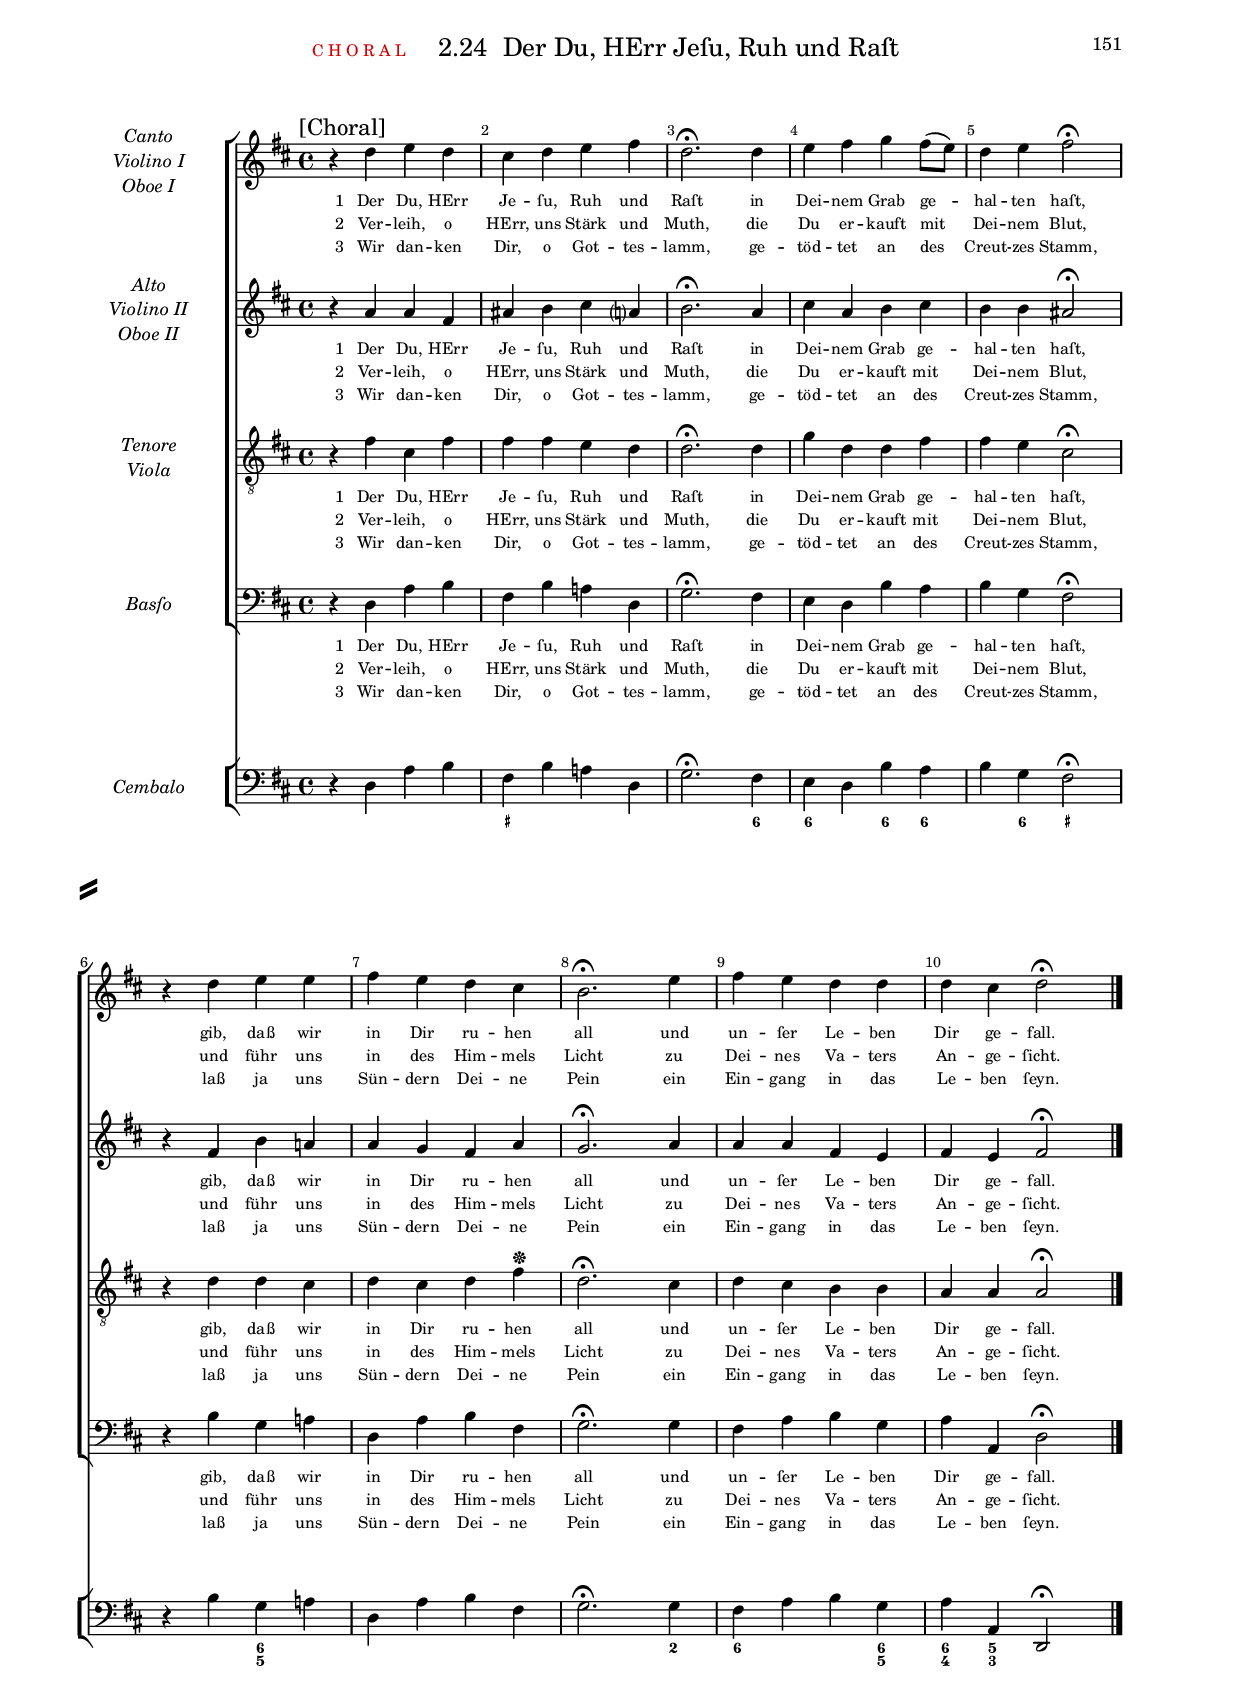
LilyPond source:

% (c) 2020 by Wolfgang Esser-Skala.
% This file is licensed under the Creative Commons Attribution-NonCommercial-ShareAlike 4.0 International License.
% To view a copy of this license, visit http://creativecommons.org/licenses/by-nc-sa/4.0/.

\version "2.18.0"

\include "../definitions.ly"

\paper { first-page-number = #151 }

#(set-global-staff-size 15.87)

\book {
% 	\bookpart {
% 		\paper { evenHeaderMarkup = {} oddHeaderMarkup = {} }
% 		\partTitle "L U K A S" "X X I I I"
% 	}
% 	\bookpart {
% 		\paper { evenHeaderMarkup = {} oddHeaderMarkup = {} }
% 		\markup \null
% 	}
% 	\bookpart {
% 		\header {
% 			movement = \movementTitle "2.1" "R E C I T A T I V O" "Und der gantze Hauffe ſtund auf"
% 		}
% 		\paper {
% 			system-system-spacing.basic-distance = #23
% 			system-system-spacing.minimum-distance = #23
% 			systems-per-page = #2
% 		}
% 		\score {
% 			<<
% 				\new Staff {
% 					\set Staff.instrumentName = "Evangeliſt"
% 					\new Voice = "Tenore" { \dynamicUp \UndDerGantzeTenoreNotes }
% 				}
% 				\new Lyrics \lyricsto Tenore \UndDerGantzeTenoreLyrics
% 				\new StaffGroup <<
% 					\new Staff {
% 						\set Staff.instrumentName = "Cembalo"
% 						\UndDerGantzeOrgano
% 					}
% 				>>
% 				\new FiguredBass { \UndDerGantzeBassFigures }
% 			>>
% 			\layout { }
% 			\midi { \tempo 4 = 60 }
% 		}
% 	}
% 	\bookpart {
% 		\header {
% 			movement = \movementTitle "2.2" "C O R O" "Dieſen finden wir, daß Er das Volck abwendet"
% 		}
% 		\paper { systems-per-page = #1 }
% 		\score {
% 			<<
% 				\new StaffGroup <<
% 					\new GrandStaff <<
% 						\new Staff {
% 							\set Staff.instrumentName = "Oboe I"
% 							\DiesenFindenWirOboeI
% 						}
% 						\new Staff {
% 							\set Staff.instrumentName = "Oboe II"
% 							\DiesenFindenWirOboeII
% 						}
% 					>>
% 				>>
% 				\new StaffGroup <<
% 					\new GrandStaff \with { \violinGroupDistance } <<
% 						\new Staff {
% 							\set Staff.instrumentName = "Violino I"
% 							\DiesenFindenWirViolinoI
% 						}
% 						\new Staff {
% 							\set Staff.instrumentName = "Violino II"
% 							\DiesenFindenWirViolinoII
% 						}
% 					>>
% 					\new Staff {
% 						\set Staff.instrumentName = "Viola"
% 						\DiesenFindenWirViola
% 					}
% 				>>
% 				\new ChoirStaff <<
% 					\new Staff {
% 						\set Staff.instrumentName = "Canto"
% 						\new Voice = "Soprano" { \dynamicUp \DiesenFindenWirSopranoNotes }
% 					}
% 					\new Lyrics \lyricsto Soprano \DiesenFindenWirSopranoLyrics
% 					
% 					\new Staff {
% 						\set Staff.instrumentName = "Alto"
% 						\new Voice = "Alto" { \dynamicUp \DiesenFindenWirAltoNotes }
% 					}
% 					\new Lyrics \lyricsto Alto \DiesenFindenWirAltoLyrics
% 					
% 					\new Staff {
% 						\set Staff.instrumentName = "Tenore"
% 						\new Voice = "Tenore" { \dynamicUp \DiesenFindenWirTenoreNotes }
% 					}
% 					\new Lyrics \lyricsto Tenore \DiesenFindenWirTenoreLyrics
% 					
% 					\new Staff {
% 						\set Staff.instrumentName = "Basſo"
% 						\new Voice = "Basso" { \dynamicUp \DiesenFindenWirBassoNotes }
% 					}
% 					\new Lyrics \lyricsto Basso \DiesenFindenWirBassoLyrics
% 				>>
% 				\new StaffGroup <<
% 					\new Staff {
% 						\set Staff.instrumentName = "Cembalo"
% 						\DiesenFindenWirOrgano
% 					}
% 				>>
% 				\new FiguredBass { \DiesenFindenWirBassFigures }
% 			>>
% 			\layout { }
% 			\midi { \tempo 4. = 70 }
% 		}
% 	}
% 	\bookpart {
% 		\header {
% 			movement = \movementTitle "2.3" "R E C I T A T I V O" "Pilatus aber fragte Ihn"
% 		}
% 		\paper {
% 			system-system-spacing.basic-distance = #23
% 			system-system-spacing.minimum-distance = #23
% 			systems-per-page = #4
% 		}
% 		\score {
% 			<<
% 				\new Staff {
% 					\set Staff.instrumentName = \markup { \center-column { "Evangeliſt" "Pilatus" } }
% 					\new Voice = "Tenore" { \dynamicUp \PilatusAberTenoreNotes }
% 				}
% 				\new Lyrics \lyricsto Tenore \PilatusAberTenoreLyrics
% 				\new StaffGroup <<
% 					\new Staff {
% 						\set Staff.instrumentName = "Cembalo"
% 						\PilatusAberOrgano
% 					}
% 				>>
% 				\new FiguredBass { \PilatusAberBassFigures }
% 			>>
% 			\layout { }
% 			\midi { \tempo 4 = 60 }
% 		}
% 	}
% 	\bookpart {
% 		\header {
% 			movement = \movementTitle "2.4" "C O R O" "Er hat das Volck erreget"
% 		}
% 		\paper { systems-per-page = #1 }
% 		\score {
% 			<<
% 				\new StaffGroup <<
% 					\new GrandStaff <<
% 						\new Staff {
% 							\set Staff.instrumentName = "Oboe I"
% 							\ErHatDasVolckOboeI
% 						}
% 						\new Staff {
% 							\set Staff.instrumentName = "Oboe II"
% 							\ErHatDasVolckOboeII
% 						}
% 					>>
% 				>>
% 				\new StaffGroup <<
% 					\new GrandStaff \with { \violinGroupDistance } <<
% 						\new Staff {
% 							\set Staff.instrumentName = "Violino I"
% 							\ErHatDasVolckViolinoI
% 						}
% 						\new Staff {
% 							\set Staff.instrumentName = "Violino II"
% 							\ErHatDasVolckViolinoII
% 						}
% 					>>
% 					\new Staff {
% 						\set Staff.instrumentName = "Viola"
% 						\ErHatDasVolckViola
% 					}
% 				>>
% 				\new ChoirStaff <<
% 					\new Staff {
% 						\set Staff.instrumentName = "Canto"
% 						\new Voice = "Soprano" { \dynamicUp \ErHatDasVolckSopranoNotes }
% 					}
% 					\new Lyrics \lyricsto Soprano \ErHatDasVolckSopranoLyrics
% 					
% 					\new Staff {
% 						\set Staff.instrumentName = "Alto"
% 						\new Voice = "Alto" { \dynamicUp \ErHatDasVolckAltoNotes }
% 					}
% 					\new Lyrics \lyricsto Alto \ErHatDasVolckAltoLyrics
% 					
% 					\new Staff {
% 						\set Staff.instrumentName = "Tenore"
% 						\new Voice = "Tenore" { \dynamicUp \ErHatDasVolckTenoreNotes }
% 					}
% 					\new Lyrics \lyricsto Tenore \ErHatDasVolckTenoreLyrics
% 					
% 					\new Staff {
% 						\set Staff.instrumentName = "Basſo"
% 						\new Voice = "Basso" { \dynamicUp \ErHatDasVolckBassoNotes }
% 					}
% 					\new Lyrics \lyricsto Basso \ErHatDasVolckBassoLyrics
% 				>>
% 				\new StaffGroup <<
% 					\new Staff {
% 						\set Staff.instrumentName = "Cembalo"
% 						\ErHatDasVolckOrgano
% 					}
% 				>>
% 				\new FiguredBass { \ErHatDasVolckBassFigures }
% 			>>
% 			\layout { }
% 			\midi { \tempo 4 = 100 }
% 		}
% 	}
% 	\bookpart {
% 		\header {
% 			movement = \movementTitle "2.5" "R E C I T A T I V O" "Da aber Pilatus Galiläam hörete"
% 		}
% 		\paper {
% 			system-system-spacing.basic-distance = #23
% 			system-system-spacing.minimum-distance = #23
% 			systems-per-page = #5
% 		}
% 		\score {
% 			<<
% 				\new Staff {
% 					\set Staff.instrumentName = "Evangeliſt"
% 					\new Voice = "Tenore" { \dynamicUp \DaAberPilatusTenoreNotes }
% 				}
% 				\new Lyrics \lyricsto Tenore \DaAberPilatusTenoreLyrics
% 				\new StaffGroup <<
% 					\new Staff {
% 						\set Staff.instrumentName = "Cembalo"
% 						\DaAberPilatusOrgano
% 					}
% 				>>
% 				\new FiguredBass { \DaAberPilatusBassFigures }
% 			>>
% 			\layout { }
% 			\midi { \tempo 4 = 60 }
% 		}
% 	}
% 	\bookpart {
% 		\header {
% 			movement = \movementTitle "2.6" "C H O R A L" "Iſt Gott für mich, ſo trete"
% 		}
% 		\paper {
% 			system-system-spacing.basic-distance = #35
% 			system-system-spacing.minimum-distance = #35
% 			systems-per-page = #2
% 		}
% 		\score {
% 			<<
% 				\new ChoirStaff \with { \twoStanzaDistance } <<
% 					\new Staff {
% 						\set Staff.instrumentName = \markup { \center-column { "Canto" "Violino I" "Oboe I" } }
% 						\new Voice = "Soprano" { \dynamicUp \IstGottFuerSopranoNotes }
% 					}
% 					\new Lyrics \lyricsto Soprano \IstGottFuerSopranoLyricsA
% 					\new Lyrics \lyricsto Soprano \IstGottFuerSopranoLyricsB
% 					
% 					\new Staff {
% 						\set Staff.instrumentName = \markup { \center-column { "Alto" "Violino II" "Oboe II" } }
% 						\new Voice = "Alto" { \dynamicUp \IstGottFuerAltoNotes }
% 					}
% 					\new Lyrics \lyricsto Alto \IstGottFuerAltoLyricsA
% 					\new Lyrics \lyricsto Alto \IstGottFuerAltoLyricsB
% 					
% 					\new Staff {
% 						\set Staff.instrumentName = \markup { \center-column { "Tenore" "Viola" } }
% 						\new Voice = "Tenore" { \dynamicUp \IstGottFuerTenoreNotes }
% 					}
% 					\new Lyrics \lyricsto Tenore \IstGottFuerTenoreLyricsA
% 					\new Lyrics \lyricsto Tenore \IstGottFuerTenoreLyricsB
% 					
% 					\new Staff {
% 						\set Staff.instrumentName = "Basſo"
% 						\new Voice = "Basso" { \dynamicUp \IstGottFuerBassoNotes }
% 					}
% 					\new Lyrics \lyricsto Basso \IstGottFuerBassoLyricsA
% 					\new Lyrics \lyricsto Basso \IstGottFuerBassoLyricsB
% 				>>
% 				\new StaffGroup <<
% 					\new Staff {
% 						\set Staff.instrumentName = "Cembalo"
% 						\IstGottFuerOrgano
% 					}
% 				>>
% 				\new FiguredBass { \IstGottFuerBassFigures }
% 			>>
% 			\layout { }
% 			\midi { \tempo 4 = 90 }
% 		}
% 	}
% 	\bookpart {
% 		\header {
% 			movement = \movementTitle "2.7" "R E C I T A T I V O" "Pilatus aber rief die Hohenprieſter"
% 		}
% 		\paper {
% 			system-system-spacing.basic-distance = #23
% 			system-system-spacing.minimum-distance = #23
% 			systems-per-page = #4
% 		}
% 		\score {
% 			<<
% 				\new Staff {
% 					\set Staff.instrumentName = \markup { \center-column { "Evangeliſt" "Pilatus" } }
% 					\new Voice = "Tenore" { \dynamicUp \PilatusAberRiefTenoreNotes }
% 				}
% 				\new Lyrics \lyricsto Tenore \PilatusAberRiefTenoreLyrics
% 				\new StaffGroup <<
% 					\new Staff {
% 						\set Staff.instrumentName = "Cembalo"
% 						\PilatusAberRiefOrgano
% 					}
% 				>>
% 				\new FiguredBass { \PilatusAberRiefBassFigures }
% 			>>
% 			\layout { }
% 			\midi { \tempo 4 = 60 }
% 		}
% 	}
% 	\bookpart {
% 		\header {
% 			movement = \movementTitle "2.8" "C O R O" "Hinweg mit dieſem"
% 		}
% 		\paper { systems-per-page = #1 }
% 		\score {
% 			<<
% 				\new StaffGroup <<
% 					\new GrandStaff <<
% 						\new Staff {
% 							\set Staff.instrumentName = "Oboe I"
% 							\HinwegMitDiesemOboeI
% 						}
% 						\new Staff {
% 							\set Staff.instrumentName = "Oboe II"
% 							\HinwegMitDiesemOboeII
% 						}
% 					>>
% 				>>
% 				\new StaffGroup <<
% 					\new GrandStaff \with { \violinGroupDistance } <<
% 						\new Staff {
% 							\set Staff.instrumentName = "Violino I"
% 							\HinwegMitDiesemViolinoI
% 						}
% 						\new Staff {
% 							\set Staff.instrumentName = "Violino II"
% 							\HinwegMitDiesemViolinoII
% 						}
% 					>>
% 					\new Staff {
% 						\set Staff.instrumentName = "Viola"
% 						\HinwegMitDiesemViola
% 					}
% 				>>
% 				\new ChoirStaff <<
% 					\new Staff {
% 						\set Staff.instrumentName = "Canto"
% 						\new Voice = "Soprano" { \dynamicUp \HinwegMitDiesemSopranoNotes }
% 					}
% 					\new Lyrics \lyricsto Soprano \HinwegMitDiesemSopranoLyrics
% 					
% 					\new Staff {
% 						\set Staff.instrumentName = "Alto"
% 						\new Voice = "Alto" { \dynamicUp \HinwegMitDiesemAltoNotes }
% 					}
% 					\new Lyrics \lyricsto Alto \HinwegMitDiesemAltoLyrics
% 					
% 					\new Staff {
% 						\set Staff.instrumentName = "Tenore"
% 						\new Voice = "Tenore" { \dynamicUp \HinwegMitDiesemTenoreNotes }
% 					}
% 					\new Lyrics \lyricsto Tenore \HinwegMitDiesemTenoreLyrics
% 					
% 					\new Staff {
% 						\set Staff.instrumentName = "Basſo"
% 						\new Voice = "Basso" { \dynamicUp \HinwegMitDiesemBassoNotes }
% 					}
% 					\new Lyrics \lyricsto Basso \HinwegMitDiesemBassoLyrics
% 				>>
% 				\new StaffGroup <<
% 					\new Staff {
% 						\set Staff.instrumentName = "Cembalo"
% 						\HinwegMitDiesemOrgano
% 					}
% 				>>
% 				\new FiguredBass { \HinwegMitDiesemBassFigures }
% 			>>
% 			\layout { }
% 			\midi { \tempo 4 = 100 }
% 		}
% 	}
% 	\bookpart {
% 		\header {
% 			movement = \movementTitle "2.9" "R E C I T A T I V O" "Welcher war um einen Aufruhr"
% 		}
% 		\paper { systems-per-page = #1 }
% 		\score {
% 			<<
% 				\new StaffGroup <<
% 					\new GrandStaff \with { \violinGroupDistance } <<
% 						\new Staff {
% 							\set Staff.instrumentName = "Violino I"
% 							\WelcherWarUmViolinoI
% 						}
% 						\new Staff {
% 							\set Staff.instrumentName = "Violino II"
% 							\WelcherWarUmViolinoII
% 						}
% 					>>
% 					\new Staff {
% 						\set Staff.instrumentName = "Viola"
% 						\WelcherWarUmViola
% 					}
% 				>>
% 				\new Staff {
% 					\set Staff.instrumentName = \markup { \center-column { "Evangeliſt" "Pilatus" } }
% 					\new Voice = "Evangelist" { \dynamicUp \WelcherWarUmEvangelistNotes }
% 				}
% 				\new Lyrics \lyricsto Evangelist \WelcherWarUmEvangelistLyrics
% 				\new ChoirStaff <<
% 					\new Staff {
% 						\set Staff.instrumentName = "Canto"
% 						\new Voice = "Soprano" { \dynamicUp \WelcherWarUmSopranoNotes }
% 					}
% 					\new Lyrics \lyricsto Soprano \WelcherWarUmSopranoLyrics
% 					
% 					\new Staff {
% 						\set Staff.instrumentName = "Alto"
% 						\new Voice = "Alto" { \dynamicUp \WelcherWarUmAltoNotes }
% 					}
% 					\new Lyrics \lyricsto Alto \WelcherWarUmAltoLyrics
% 					
% 					\new Staff {
% 						\set Staff.instrumentName = "Tenore"
% 						\new Voice = "Tenore" { \dynamicUp \WelcherWarUmTenoreNotes }
% 					}
% 					\new Lyrics \lyricsto Tenore \WelcherWarUmTenoreLyrics
% 					
% 					\new Staff {
% 						\set Staff.instrumentName = "Basſo"
% 						\new Voice = "Basso" { \dynamicUp \WelcherWarUmBassoNotes }
% 					}
% 					\new Lyrics \lyricsto Basso \WelcherWarUmBassoLyrics
% 				>>
% 				\new StaffGroup <<
% 					\new Staff {
% 						\set Staff.instrumentName = "Cembalo"
% 						\WelcherWarUmOrgano
% 					}
% 				>>
% 				\new FiguredBass { \WelcherWarUmBassFigures }
% 			>>
% 			\layout { }
% 			\midi { \tempo 4 = 60 }
% 		}
% 	}
% 	\bookpart {
% 		\header {
% 			movement = \movementTitle "2.10" "C O R O" "Es ſoll der fromme Jeſus ſterben"
% 		}
% 		\paper { systems-per-page = #1 }
% 		\score {
% 			<<
% 				\new StaffGroup <<
% 					\new GrandStaff <<
% 						\new Staff {
% 							\set Staff.instrumentName = "Oboe I"
% 							\EsSollDerOboeI
% 						}
% 						\new Staff {
% 							\set Staff.instrumentName = "Oboe II"
% 							\EsSollDerOboeII
% 						}
% 					>>
% 				>>
% 				\new StaffGroup <<
% 					\new GrandStaff \with { \violinGroupDistance } <<
% 						\new Staff {
% 							\set Staff.instrumentName = "Violino I"
% 							\EsSollDerViolinoI
% 						}
% 						\new Staff {
% 							\set Staff.instrumentName = "Violino II"
% 							\EsSollDerViolinoII
% 						}
% 					>>
% 					\new Staff {
% 						\set Staff.instrumentName = "Viola"
% 						\EsSollDerViola
% 					}
% 				>>
% 				\new ChoirStaff <<
% 					\new Staff {
% 						\set Staff.instrumentName = "Canto"
% 						\new Voice = "Soprano" { \dynamicUp \EsSollDerSopranoNotes }
% 					}
% 					\new Lyrics \lyricsto Soprano \EsSollDerSopranoLyrics
% 					
% 					\new Staff {
% 						\set Staff.instrumentName = "Alto"
% 						\new Voice = "Alto" { \dynamicUp \EsSollDerAltoNotes }
% 					}
% 					\new Lyrics \lyricsto Alto \EsSollDerAltoLyrics
% 					
% 					\new Staff {
% 						\set Staff.instrumentName = "Tenore"
% 						\new Voice = "Tenore" { \dynamicUp \EsSollDerTenoreNotes }
% 					}
% 					\new Lyrics \lyricsto Tenore \EsSollDerTenoreLyrics
% 					
% 					\new Staff {
% 						\set Staff.instrumentName = "Basſo"
% 						\new Voice = "Basso" { \dynamicUp \EsSollDerBassoNotes }
% 					}
% 					\new Lyrics \lyricsto Basso \EsSollDerBassoLyrics
% 				>>
% 				\new StaffGroup <<
% 					\new Staff {
% 						\set Staff.instrumentName = "Cembalo"
% 						\EsSollDerOrgano
% 					}
% 				>>
% 				\new FiguredBass { \EsSollDerBassFigures }
% 			>>
% 			\layout { }
% 			\midi { \tempo 4 = 100 }
% 		}
% 	}
% 	\bookpart {
% 		\header {
% 			movement = \movementTitle "2.11" "R E C I T A T I V O" "Und als ſie Ihn hinführeten"
% 		}
% 		\paper {
% 			system-system-spacing.basic-distance = #23
% 			system-system-spacing.minimum-distance = #23
% 			systems-per-page = #3
% 		}
% 		\score {
% 			<<
% 				\new Staff {
% 					\set Staff.instrumentName = "Evangeliſt"
% 					\new Voice = "Tenore" { \dynamicUp \UndAlsSieTenoreNotes }
% 				}
% 				\new Lyrics \lyricsto Tenore \UndAlsSieTenoreLyrics
% 				\new StaffGroup <<
% 					\new Staff {
% 						\set Staff.instrumentName = "Cembalo"
% 						\UndAlsSieOrgano
% 					}
% 				>>
% 				\new FiguredBass { \UndAlsSieBassFigures }
% 			>>
% 			\layout { }
% 			\midi { \tempo 4 = 60 }
% 		}
% 	}
% 	\bookpart {
% 		\header {
% 			movement = \movementTitle "2.12" "C O R O" "Es ſoll der fromme Jeſus ſterben [da capo]"
% 		}
% 		\paper { systems-per-page = #1 }
% 		\score {
% 			<<
% 				\new StaffGroup <<
% 					\new GrandStaff <<
% 						\new Staff {
% 							\set Staff.instrumentName = \markup { \center-column { "Flauto" "traverso I" } }
% 							\EsSollDerBFlautoI
% 						}
% 						\new Staff {
% 							\set Staff.instrumentName = \markup { \center-column { "Flauto" "traverso II" } }
% 							\EsSollDerBFlautoII
% 						}
% 					>>
% 				>>
% 				\new StaffGroup <<
% 					\new GrandStaff \with { \violinGroupDistance } <<
% 						\new Staff {
% 							\set Staff.instrumentName = "Violino I"
% 							\EsSollDerBViolinoI
% 						}
% 						\new Staff {
% 							\set Staff.instrumentName = "Violino II"
% 							\EsSollDerBViolinoII
% 						}
% 					>>
% 					\new Staff {
% 						\set Staff.instrumentName = "Viola"
% 						\EsSollDerBViola
% 					}
% 				>>
% 				\new ChoirStaff <<
% 					\new Staff {
% 						\set Staff.instrumentName = "Canto I"
% 						\new Voice = "SopranoI" { \dynamicUp \EsSollDerBSopranoINotes }
% 					}
% 					\new Lyrics \lyricsto SopranoI \EsSollDerBSopranoILyrics
% 					
% 					\new Staff {
% 						\set Staff.instrumentName = "Canto II"
% 						\new Voice = "SopranoII" { \dynamicUp \EsSollDerBSopranoIINotes }
% 					}
% 					\new Lyrics \lyricsto SopranoII \EsSollDerBSopranoIILyrics
% 					
% 					\new Staff {
% 						\set Staff.instrumentName = "Alto"
% 						\new Voice = "Alto" { \dynamicUp \EsSollDerBAltoNotes }
% 					}
% 					\new Lyrics \lyricsto Alto \EsSollDerBAltoLyrics
% 					
% 					\new Staff {
% 						\set Staff.instrumentName = "Tenore"
% 						\new Voice = "Tenore" { \dynamicUp \EsSollDerBTenoreNotes }
% 					}
% 					\new Lyrics \lyricsto Tenore \EsSollDerBTenoreLyrics
% 					
% 					\new Staff {
% 						\set Staff.instrumentName = "Basſo"
% 						\new Voice = "Basso" { \dynamicUp \EsSollDerBBassoNotes }
% 					}
% 					\new Lyrics \lyricsto Basso \EsSollDerBBassoLyrics
% 				>>
% 				\new StaffGroup <<
% 					\new Staff {
% 						\set Staff.instrumentName = "Cembalo"
% 						\EsSollDerBOrgano
% 					}
% 				>>
% 				\new FiguredBass { \EsSollDerBBassFigures }
% 			>>
% 			\layout { }
% 			\midi { \tempo 4 = 100 }
% 		}
% 	}
% 	\bookpart {
% 		\header {
% 			movement = \movementTitle "2.13" "R E C I T A T I V O" "Jeſus aber wandte ſich um zu ihnen"
% 		}
% 		\paper {
% 			system-system-spacing.basic-distance = #35
% 			system-system-spacing.minimum-distance = #35
% 			systems-per-page = #2
% 		}
% 		\score {
% 			<<
% 				\new StaffGroup <<
% 					\new GrandStaff \with { \violinGroupDistance } <<
% 						\new Staff {
% 							\set Staff.instrumentName = "Violino I"
% 							\JesusAberWandteViolinoI
% 						}
% 						\new Staff {
% 							\set Staff.instrumentName = "Violino II"
% 							\JesusAberWandteViolinoII
% 						}
% 					>>
% 					\new Staff {
% 						\set Staff.instrumentName = "Viola"
% 						\JesusAberWandteViola
% 					}
% 				>>
% 				\new Staff {
% 					\set Staff.instrumentName = \markup { \center-column { "Evangeliſt" "Jeſus" } }
% 					\new Voice = "Tenore" { \dynamicUp \JesusAberWandteTenoreNotes }
% 				}
% 				\new Lyrics \lyricsto Tenore \JesusAberWandteTenoreLyrics
% 				\new StaffGroup <<
% 					\new Staff {
% 						\set Staff.instrumentName = "Cembalo"
% 						\JesusAberWandteOrgano
% 					}
% 				>>
% 				\new FiguredBass { \JesusAberWandteBassFigures }
% 			>>
% 			\layout { }
% 			\midi { \tempo 4 = 60 }
% 		}
% 	}
% 	\bookpart {
% 		\header {
% 			movement = \movementTitle "2.14" "A R I A" "Nimm, ſichrer Menſch, des Höchſten Rath zu Hertzen"
% 		}
% 		\paper {
% 			system-system-spacing.basic-distance = #20
% 			system-system-spacing.minimum-distance = #20
% 			systems-per-page = #2
% 		}
% 		\score {
% 			<<
% 				\new StaffGroup <<
% 					\new GrandStaff <<
% 						\new Staff {
% 							\set Staff.instrumentName = "Oboe I"
% 							\NimmSichrerOboeI
% 						}
% 						\new Staff {
% 							\set Staff.instrumentName = "Oboe II"
% 							\NimmSichrerOboeII
% 						}
% 					>>
% 				>>
% 				\new StaffGroup <<
% 					\new GrandStaff \with { \violinGroupDistance } <<
% 						\new Staff {
% 							\set Staff.instrumentName = "Violino I"
% 							\NimmSichrerViolinoI
% 						}
% 						\new Staff {
% 							\set Staff.instrumentName = "Violino II"
% 							\NimmSichrerViolinoII
% 						}
% 					>>
% 					\new Staff {
% 						\set Staff.instrumentName = "Viola"
% 						\NimmSichrerViola
% 					}
% 				>>
% 				\new Staff \with { \smallerStaffDistance } {
% 					\set Staff.instrumentName = \markup { \center-column { "Basſo" "solo" } }
% 					\new Voice = "Basso" { \dynamicUp \NimmSichrerBassoNotes }
% 				}
% 				\new Lyrics \lyricsto Basso \NimmSichrerBassoLyrics
% 				\new StaffGroup <<
% 					\new Staff {
% 						\set Staff.instrumentName = "Cembalo"
% 						\NimmSichrerOrgano
% 					}
% 				>>
% 				\new FiguredBass { \NimmSichrerBassFigures }
% 			>>
% 			\layout { }
% 			\midi { \tempo 4 = 80 }
% 		}
% 	}
% 	\bookpart {
% 		\header {
% 			movement = \movementTitle "2.15" "C H O R A L" "Wie heftig unſre Sünden"
% 		}
% 		\paper {
% 			system-system-spacing.basic-distance = #35
% 			system-system-spacing.minimum-distance = #35
% 			systems-per-page = #2
% 		}
% 		\score {
% 			<<
% 				\new ChoirStaff <<
% 					\new Staff {
% 						\set Staff.instrumentName = \markup { \center-column { "Canto" "Violino I" "Oboe I" } }
% 						\new Voice = "Soprano" { \dynamicUp \WieHeftigSopranoNotes }
% 					}
% 					\new Lyrics \lyricsto Soprano \WieHeftigSopranoLyrics
% 					
% 					\new Staff {
% 						\set Staff.instrumentName = \markup { \center-column { "Alto" "Violino II" "Oboe II" } }
% 						\new Voice = "Alto" { \dynamicUp \WieHeftigAltoNotes }
% 					}
% 					\new Lyrics \lyricsto Alto \WieHeftigAltoLyrics
% 					
% 					\new Staff {
% 						\set Staff.instrumentName = \markup { \center-column { "Tenore" "Viola" } }
% 						\new Voice = "Tenore" { \dynamicUp \WieHeftigTenoreNotes }
% 					}
% 					\new Lyrics \lyricsto Tenore \WieHeftigTenoreLyrics
% 					
% 					\new Staff {
% 						\set Staff.instrumentName = "Basſo"
% 						\new Voice = "Basso" { \dynamicUp \WieHeftigBassoNotes }
% 					}
% 					\new Lyrics \lyricsto Basso \WieHeftigBassoLyrics
% 				>>
% 				\new StaffGroup <<
% 					\new Staff {
% 						\set Staff.instrumentName = "Cembalo"
% 						\WieHeftigOrgano
% 					}
% 				>>
% 				\new FiguredBass { \WieHeftigBassFigures }
% 			>>
% 			\layout { }
% 			\midi { \tempo 4 = 90 }
% 		}
% 	}
% 	\bookpart {
% 		\header {
% 			movement = \movementTitle "2.16" "R E C I T A T I V O" "Es wurden aber auch hingeführet"
% 		}
% 		\paper {
% 			system-system-spacing.basic-distance = #23
% 			system-system-spacing.minimum-distance = #23
% 			systems-per-page = #4
% 		}
% 		\score {
% 			<<
% 				\new Staff {
% 					\set Staff.instrumentName = \markup { \center-column { "Evangeliſt" "Jeſus" } }
% 					\new Voice = "Tenore" { \dynamicUp \EsWurdenAberTenoreNotes }
% 				}
% 				\new Lyrics \lyricsto Tenore \EsWurdenAberTenoreLyrics
% 				\new StaffGroup <<
% 					\new Staff {
% 						\set Staff.instrumentName = "Cembalo"
% 						\EsWurdenAberOrgano
% 					}
% 				>>
% 				\new FiguredBass { \EsWurdenAberBassFigures }
% 			>>
% 			\layout { }
% 			\midi { \tempo 4 = 60 }
% 		}
% 	}
% 	\bookpart {
% 		\header {
% 			movement = \movementTitle "2.17" "C O R O" "Er hat andern geholfen"
% 		}
% 		\paper { systems-per-page = #1 }
% 		\score {
% 			<<
% 				\new StaffGroup <<
% 					\new GrandStaff <<
% 						\new Staff {
% 							\set Staff.instrumentName = "Oboe I"
% 							\ErHatAndernOboeI
% 						}
% 						\new Staff {
% 							\set Staff.instrumentName = "Oboe II"
% 							\ErHatAndernOboeII
% 						}
% 					>>
% 				>>
% 				\new StaffGroup <<
% 					\new GrandStaff \with { \violinGroupDistance } <<
% 						\new Staff {
% 							\set Staff.instrumentName = "Violino I"
% 							\ErHatAndernViolinoI
% 						}
% 						\new Staff {
% 							\set Staff.instrumentName = "Violino II"
% 							\ErHatAndernViolinoII
% 						}
% 					>>
% 					\new Staff {
% 						\set Staff.instrumentName = "Viola"
% 						\ErHatAndernViola
% 					}
% 				>>
% 				\new Staff {
% 					\set Staff.instrumentName = "Evangeliſt"
% 					\new Voice = "Evangelist" { \dynamicUp \ErHatAndernEvangelistNotes }
% 				}
% 				\new Lyrics \lyricsto Evangelist \ErHatAndernEvangelistLyrics
% 				\new ChoirStaff <<
% 					\new Staff {
% 						\set Staff.instrumentName = "Canto"
% 						\new Voice = "Soprano" { \dynamicUp \ErHatAndernSopranoNotes }
% 					}
% 					\new Lyrics \lyricsto Soprano \ErHatAndernSopranoLyrics
% 					
% 					\new Staff {
% 						\set Staff.instrumentName = "Alto"
% 						\new Voice = "Alto" { \dynamicUp \ErHatAndernAltoNotes }
% 					}
% 					\new Lyrics \lyricsto Alto \ErHatAndernAltoLyrics
% 					
% 					\new Staff {
% 						\set Staff.instrumentName = "Tenore"
% 						\new Voice = "Tenore" { \dynamicUp \ErHatAndernTenoreNotes }
% 					}
% 					\new Lyrics \lyricsto Tenore \ErHatAndernTenoreLyrics
% 					
% 					\new Staff {
% 						\set Staff.instrumentName = "Basſo"
% 						\new Voice = "Basso" { \dynamicUp \ErHatAndernBassoNotes }
% 					}
% 					\new Lyrics \lyricsto Basso \ErHatAndernBassoLyrics
% 				>>
% 				\new StaffGroup <<
% 					\new Staff {
% 						\set Staff.instrumentName = "Cembalo"
% 						\ErHatAndernOrgano
% 					}
% 				>>
% 				\new FiguredBass { \ErHatAndernBassFigures }
% 			>>
% 			\layout { }
% 			\midi { \tempo 4 = 110 }
% 		}
% 	}
% 	\bookpart {
% 		\header {
% 			movement = \movementTitle "2.18" "A R I A" "Verdamliche Bosheit, entſetzliche Wuth"
% 		}
% 		\paper {
% 			systems-per-page = #1
% 		}
% 		\score {
% 			<<
% 				\new StaffGroup <<
% 					\new GrandStaff <<
% 						\new Staff {
% 							\set Staff.instrumentName = \markup { \center-column { "Flauto" "traverso I" } }
% 							\VerdamlicheBosheitFlautoI
% 						}
% 						\new Staff {
% 							\set Staff.instrumentName = \markup { \center-column { "Flauto" "traverso II" } }
% 							\VerdamlicheBosheitFlautoII
% 						}
% 					>>
% 				>>
% 				\new StaffGroup <<
% 					\new GrandStaff <<
% 						\new Staff {
% 							\set Staff.instrumentName = "Oboe I"
% 							\VerdamlicheBosheitOboeI
% 						}
% 						\new Staff {
% 							\set Staff.instrumentName = "Oboe II"
% 							\VerdamlicheBosheitOboeII
% 						}
% 					>>
% 				>>
% 				\new StaffGroup <<
% 					\new GrandStaff \with { \violinGroupDistance } <<
% 						\new Staff {
% 							\set Staff.instrumentName = "Violino I"
% 							\VerdamlicheBosheitViolinoI
% 						}
% 						\new Staff {
% 							\set Staff.instrumentName = "Violino II"
% 							\VerdamlicheBosheitViolinoII
% 						}
% 					>>
% 					\new Staff {
% 						\set Staff.instrumentName = "Viola"
% 						\VerdamlicheBosheitViola
% 					}
% 				>>
% 				\new Staff {
% 					\set Staff.instrumentName = \markup { \center-column { "Canto" "solo" } }
% 					\new Voice = "Soprano" { \dynamicUp \VerdamlicheBosheitSopranoNotes }
% 				}
% 				\new Lyrics \lyricsto Soprano \VerdamlicheBosheitSopranoLyrics
% 				\new StaffGroup <<
% 					\new Staff {
% 						\set Staff.instrumentName = "Cembalo"
% 						\VerdamlicheBosheitOrgano
% 					}
% 				>>
% 				\new FiguredBass { \VerdamlicheBosheitBassFigures }
% 			>>
% 			\layout { }
% 			\midi { \tempo 4 = 60 }
% 		}
% 	}
% 	\bookpart {
% 		\header {
% 			movement = \movementTitle "2.19" "R E C I T A T I V O" "Es war auch oben über Ihn geſchrieben"
% 		}
% 		\paper {
% 			system-system-spacing.basic-distance = #22
% 			system-system-spacing.minimum-distance = #22
% 			systems-per-page = #3
% 		}
% 		\score {
% 			<<
% 				\new StaffGroup <<
% 					\new Staff {
% 						\set Staff.instrumentName = "Violino I, II"
% 						\EsWarAuchViolinoI
% 					}
% 					\new Staff {
% 						\set Staff.instrumentName = "Viola"
% 						\EsWarAuchViola
% 					}
% 				>>
% 				\new Staff {
% 					\set Staff.instrumentName = \markup { \center-column { "Evangeliſt" "Übelthäter I, II" "Jeſus" } }
% 					\new Voice = "Tenore" { \dynamicUp \EsWarAuchTenoreNotes }
% 				}
% 				\new Lyrics \lyricsto Tenore \EsWarAuchTenoreLyrics
% 				\new StaffGroup <<
% 					\new Staff {
% 						\set Staff.instrumentName = "Cembalo"
% 						\EsWarAuchOrgano
% 					}
% 				>>
% 				\new FiguredBass { \EsWarAuchBassFigures }
% 			>>
% 			\layout { }
% 			\midi { \tempo 4 = 60 }
% 		}
% 	}
% 	\bookpart {
% 		\header {
% 			movement = \movementTitle "2.20" "C H O R A L" "Ich bin ein Glied an Deinem Leib"
% 		}
% 		\paper {
% 			system-system-spacing.basic-distance = #35
% 			system-system-spacing.minimum-distance = #35
% 			systems-per-page = #2
% 		}
% 		\score {
% 			<<
% 				\new ChoirStaff <<
% 					\new Staff {
% 						\set Staff.instrumentName = \markup { \center-column { "Canto" "Violino I" "Oboe I" } }
% 						\new Voice = "Soprano" { \dynamicUp \IchBinEinSopranoNotes }
% 					}
% 					\new Lyrics \lyricsto Soprano \IchBinEinSopranoLyrics
% 					
% 					\new Staff {
% 						\set Staff.instrumentName = \markup { \center-column { "Alto" "Violino II" "Oboe II" } }
% 						\new Voice = "Alto" { \dynamicUp \IchBinEinAltoNotes }
% 					}
% 					\new Lyrics \lyricsto Alto \IchBinEinAltoLyrics
% 					
% 					\new Staff {
% 						\set Staff.instrumentName = \markup { \center-column { "Tenore" "Viola" } }
% 						\new Voice = "Tenore" { \dynamicUp \IchBinEinTenoreNotes }
% 					}
% 					\new Lyrics \lyricsto Tenore \IchBinEinTenoreLyrics
% 					
% 					\new Staff {
% 						\set Staff.instrumentName = "Basſo"
% 						\new Voice = "Basso" { \dynamicUp \IchBinEinBassoNotes }
% 					}
% 					\new Lyrics \lyricsto Basso \IchBinEinBassoLyrics
% 				>>
% 				\new StaffGroup <<
% 					\new Staff {
% 						\set Staff.instrumentName = "Cembalo"
% 						\IchBinEinOrgano
% 					}
% 				>>
% 				\new FiguredBass { \IchBinEinBassFigures }
% 			>>
% 			\layout { }
% 			\midi { \tempo 4 = 90 }
% 		}
% 	}
% 	\bookpart {
% 		\header {
% 			movement = \movementTitle "2.21" "R E C I T A T I V O" "Und es war um die ſechſte Stunde"
% 		}
% 		\paper {
% 			system-system-spacing.basic-distance = #35
% 			system-system-spacing.minimum-distance = #35
% 			systems-per-page = #2
% 		}
% 		\score {
% 			<<
% 				\new StaffGroup <<
% 					\new GrandStaff \with { \violinGroupDistance } <<
% 						\new Staff {
% 							\set Staff.instrumentName = "Violino I"
% 							\UndEsWarViolinoI
% 						}
% 						\new Staff {
% 							\set Staff.instrumentName = "Violino II"
% 							\UndEsWarViolinoII
% 						}
% 					>>
% 					\new Staff {
% 						\set Staff.instrumentName = "Viola"
% 						\UndEsWarViola
% 					}
% 				>>
% 				\new Staff {
% 					\set Staff.instrumentName = \markup { \center-column { "Evangeliſt" "Jeſus" } }
% 					\new Voice = "Tenore" { \dynamicUp \UndEsWarTenoreNotes }
% 				}
% 				\new Lyrics \lyricsto Tenore \UndEsWarTenoreLyrics
% 				\new StaffGroup <<
% 					\new Staff {
% 						\set Staff.instrumentName = "Cembalo"
% 						\UndEsWarOrgano
% 					}
% 				>>
% 				\new FiguredBass { \UndEsWarBassFigures }
% 			>>
% 			\layout { }
% 			\midi { \tempo 4 = 60 }
% 		}
% 	}
% 	\bookpart {
% 		\header {
% 			movement = \movementTitle "2.22" "D U E T T O" "Ruhet ſanft, ihr holden Glieder"
% 		}
% 		\paper { systems-per-page = #1 }
% 		\score {
% 			<<
% 				\new StaffGroup <<
% 					\new GrandStaff <<
% 						\new Staff {
% 							\set Staff.instrumentName = \markup { \center-column { "Flauto" "traverso" "I" } }
% 							\RuhetSanftFlautoI
% 						}
% 						\new Staff {
% 							\set Staff.instrumentName = \markup { \center-column { "Flauto" "traverso" "II" } }
% 							\RuhetSanftFlautoII
% 						}
% 					>>
% 				>>
% 				\new StaffGroup <<
% 					\new GrandStaff \with { \violinGroupDistance } <<
% 						\new Staff {
% 							\set Staff.instrumentName = "Violino I"
% 							\RuhetSanftViolinoI
% 						}
% 						\new Staff {
% 							\set Staff.instrumentName = "Violino II"
% 							\RuhetSanftViolinoII
% 						}
% 					>>
% 					\new Staff {
% 						\set Staff.instrumentName = "Viola"
% 						\RuhetSanftViola
% 					}
% 				>>
% 				\new ChoirStaff <<
% 					\new Staff {
% 						\set Staff.instrumentName = \markup { \center-column { "Canto" "solo" } }
% 						\new Voice = "Soprano" { \dynamicUp \RuhetSanftSopranoNotes }
% 					}
% 					\new Lyrics \lyricsto Soprano \RuhetSanftSopranoLyrics
% 					
% 					\new Staff {
% 						\set Staff.instrumentName = \markup { \center-column { "Alto" "solo" } }
% 						\new Voice = "Alto" { \dynamicUp \RuhetSanftAltoNotes }
% 					}
% 					\new Lyrics \lyricsto Alto \RuhetSanftAltoLyrics
% 				>>
% 				\new StaffGroup <<
% 					\new Staff {
% 						\set Staff.instrumentName = "Cembalo"
% 						\RuhetSanftOrgano
% 					}
% 				>>
% 				\new FiguredBass { \RuhetSanftBassFigures }
% 			>>
% 			\layout { }
% 			\midi { \tempo 4 = 80 }
% 		}
% 	}
% 	\bookpart {
% 		\header {
% 			movement = \movementTitle "2.23" "R E C I T A T I V O" "Da aber der Hauptmann ſahe"
% 		}
% 		\paper {
% 			system-system-spacing.basic-distance = #23
% 			system-system-spacing.minimum-distance = #23
% 			systems-per-page = #5
% 		}
% 		\score {
% 			<<
% 				\new Staff {
% 					\set Staff.instrumentName = \markup { \center-column { "Evangeliſt" "Hauptmann" } }
% 					\new Voice = "Tenore" { \dynamicUp \DaAberDerTenoreNotes }
% 				}
% 				\new Lyrics \lyricsto Tenore \DaAberDerTenoreLyrics
% 				\new StaffGroup <<
% 					\new Staff {
% 						\set Staff.instrumentName = "Cembalo"
% 						\DaAberDerOrgano
% 					}
% 				>>
% 				\new FiguredBass { \DaAberDerBassFigures }
% 			>>
% 			\layout { }
% 			\midi { \tempo 4 = 60 }
% 		}
% 	}
	\bookpart {
		\header {
			movement = \movementTitle "2.24" "C H O R A L" "Der Du, HErr Jeſu, Ruh und Raſt"
		}
		\paper {
			system-system-spacing.basic-distance = #25
			system-system-spacing.minimum-distance = #25
			systems-per-page = #2
		}
		\score {
			<<
				\new ChoirStaff \with { \threeStanzaDistance } <<
% 				\new ChoirStaff <<
					\new Staff {
						\set Staff.instrumentName = \markup { \center-column { "Canto" "Violino I" "Oboe I" } }
						\new Voice = "Soprano" { \dynamicUp \DaDuHerrSopranoNotes }
					}
					\new Lyrics \lyricsto Soprano \DaDuHerrSopranoLyricsA
					\new Lyrics \lyricsto Soprano \DaDuHerrSopranoLyricsB
					\new Lyrics \lyricsto Soprano \DaDuHerrSopranoLyricsC
					
					\new Staff {
						\set Staff.instrumentName = \markup { \center-column { "Alto" "Violino II" "Oboe II" } }
						\new Voice = "Alto" { \dynamicUp \DaDuHerrAltoNotes }
					}
					\new Lyrics \lyricsto Alto \DaDuHerrAltoLyricsA
					\new Lyrics \lyricsto Alto \DaDuHerrAltoLyricsB
					\new Lyrics \lyricsto Alto \DaDuHerrAltoLyricsC
					
					\new Staff {
						\set Staff.instrumentName = \markup { \center-column { "Tenore" "Viola" } }
						\new Voice = "Tenore" { \dynamicUp \DaDuHerrTenoreNotes }
					}
					\new Lyrics \lyricsto Tenore \DaDuHerrTenoreLyricsA
					\new Lyrics \lyricsto Tenore \DaDuHerrTenoreLyricsB
					\new Lyrics \lyricsto Tenore \DaDuHerrTenoreLyricsC
					
					\new Staff {
						\set Staff.instrumentName = "Basſo"
						\new Voice = "Basso" { \dynamicUp \DaDuHerrBassoNotes }
					}
					\new Lyrics \lyricsto Basso \DaDuHerrBassoLyricsA
					\new Lyrics \lyricsto Basso \DaDuHerrBassoLyricsB
					\new Lyrics \lyricsto Basso \DaDuHerrBassoLyricsC
				>>
				\new StaffGroup <<
					\new Staff {
						\set Staff.instrumentName = "Cembalo"
						\DaDuHerrOrgano
					}
				>>
				\new FiguredBass { \DaDuHerrBassFigures }
			>>
			\layout { }
			\midi { \tempo 4 = 90 }
		}
	}
}